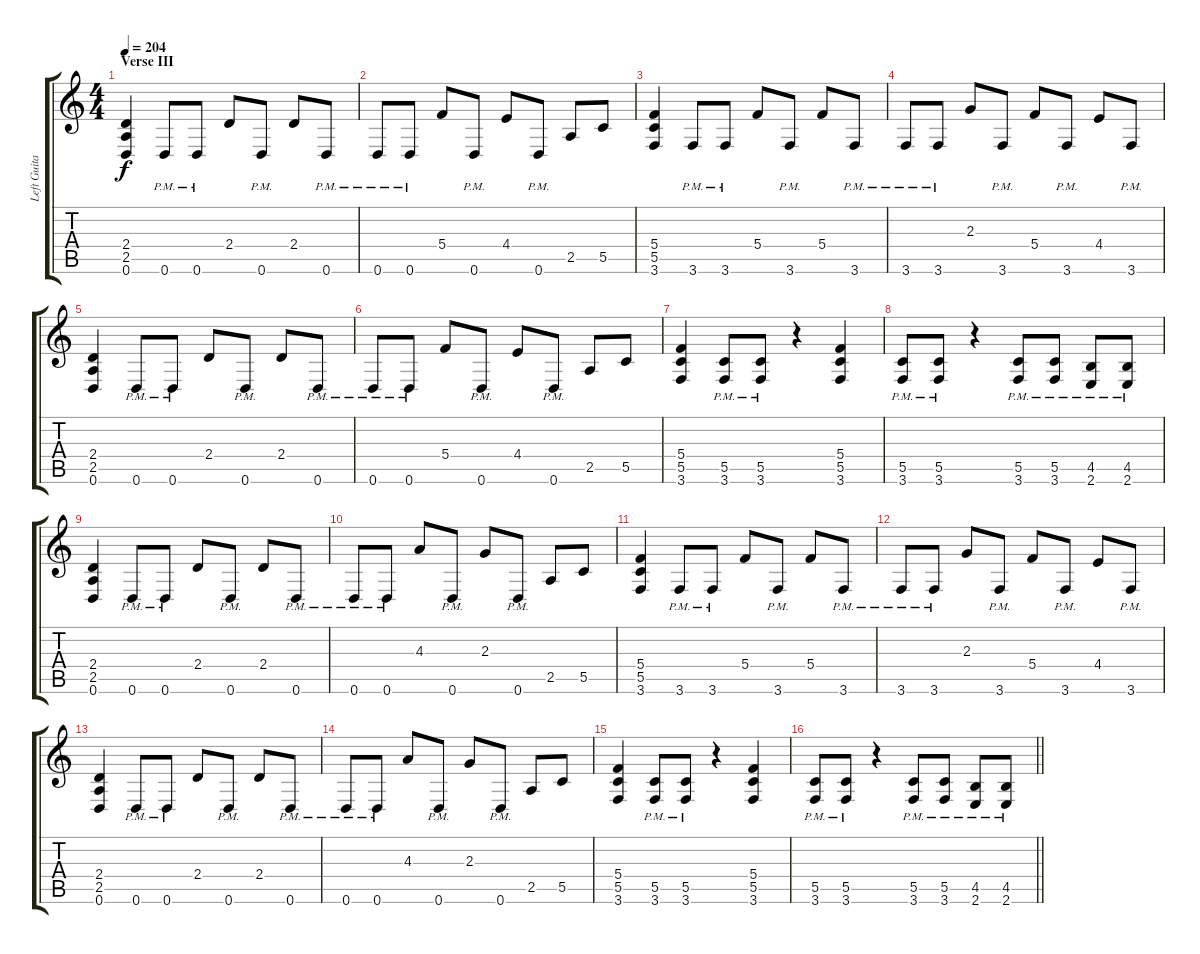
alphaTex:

\track ("Left Guitar" "Left Guita") {instrument distortionguitar}
\staff {score tabs}
\tuning (D4 A3 F3 C3 G2 D2) {hide}
\ts (4 4)
\section ("" "Verse III")
\tempo 204
\clef g2
\ks c
(2.4 2.5 0.6).4{dy f} 0.6{pm}.8 0.6{pm}.8 2.4.8 0.6{pm}.8 2.4.8 0.6{pm}.8 |
0.6{pm}.8 0.6{pm}.8 5.4.8 0.6{pm}.8 4.4.8 0.6{pm}.8 2.5.8 5.5.8 |
(5.4 5.5 3.6).4 3.6{pm}.8 3.6{pm}.8 5.4.8 3.6{pm}.8 5.4.8 3.6{pm}.8 |
3.6{pm}.8 3.6{pm}.8 2.3.8 3.6{pm}.8 5.4.8 3.6{pm}.8 4.4.8 3.6{pm}.8 |
(2.4 2.5 0.6).4 0.6{pm}.8 0.6{pm}.8 2.4.8 0.6{pm}.8 2.4.8 0.6{pm}.8 |
0.6{pm}.8 0.6{pm}.8 5.4.8 0.6{pm}.8 4.4.8 0.6{pm}.8 2.5.8 5.5.8 |
(5.4 5.5 3.6).4 (5.5{pm} 3.6{pm}).8 (5.5{pm} 3.6{pm}).8 r.4 (5.4 5.5 3.6).4 |
(5.5{pm} 3.6{pm}).8 (5.5{pm} 3.6{pm}).8 r.4 (5.5{pm} 3.6{pm}).8 (5.5{pm} 3.6{pm}).8 (4.5{pm} 2.6{pm}).8 (4.5{pm} 2.6{pm}).8 |
(2.4 2.5 0.6).4 0.6{pm}.8 0.6{pm}.8 2.4.8 0.6{pm}.8 2.4.8 0.6{pm}.8 |
0.6{pm}.8 0.6{pm}.8 4.3.8 0.6{pm}.8 2.3.8 0.6{pm}.8 2.5.8 5.5.8 |
(5.4 5.5 3.6).4 3.6{pm}.8 3.6{pm}.8 5.4.8 3.6{pm}.8 5.4.8 3.6{pm}.8 |
3.6{pm}.8 3.6{pm}.8 2.3.8 3.6{pm}.8 5.4.8 3.6{pm}.8 4.4.8 3.6{pm}.8 |
(2.4 2.5 0.6).4 0.6{pm}.8 0.6{pm}.8 2.4.8 0.6{pm}.8 2.4.8 0.6{pm}.8 |
0.6{pm}.8 0.6{pm}.8 4.3.8 0.6{pm}.8 2.3.8 0.6{pm}.8 2.5.8 5.5.8 |
(5.4 5.5 3.6).4 (5.5{pm} 3.6{pm}).8 (5.5{pm} 3.6{pm}).8 r.4 (5.4 5.5 3.6).4 |
\barLineRight lightlight
(5.5{pm} 3.6{pm}).8 (5.5{pm} 3.6{pm}).8 r.4 (5.5{pm} 3.6{pm}).8 (5.5{pm} 3.6{pm}).8 (4.5{pm} 2.6{pm}).8 (4.5{pm} 2.6{pm}).8
